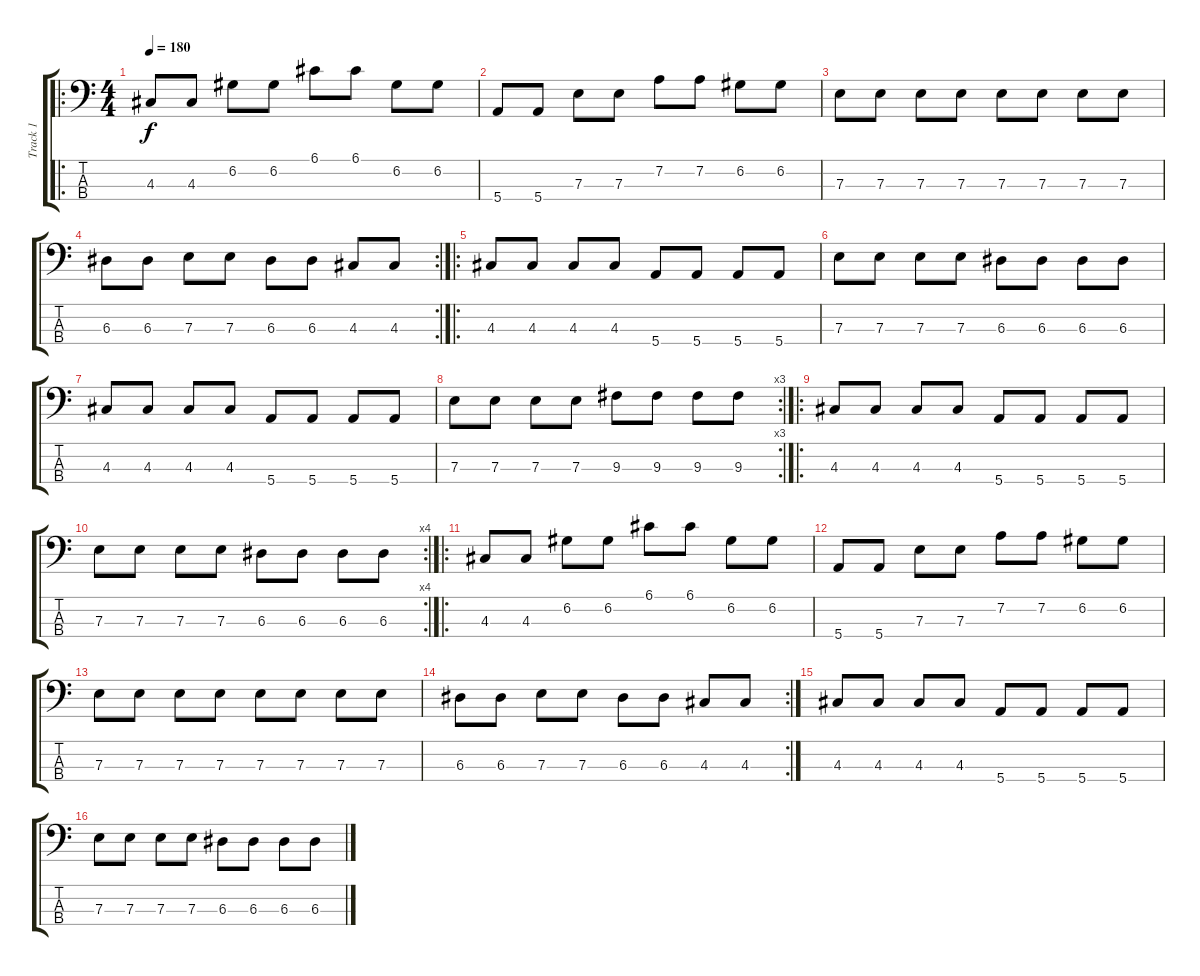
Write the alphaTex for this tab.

\track ("Track 1" "Track 1") {instrument electricbasspick}
\staff {score tabs}
\tuning (G2 D2 A1 E1) {hide}
\ro
\ts (4 4)
\tempo 180
\clef f4
\ks c
4.3.8{dy f} 4.3.8 6.2.8 6.2.8 6.1.8 6.1.8 6.2.8 6.2.8 |
5.4.8 5.4.8 7.3.8 7.3.8 7.2.8 7.2.8 6.2.8 6.2.8 |
7.3.8 7.3.8 7.3.8 7.3.8 7.3.8 7.3.8 7.3.8 7.3.8 |
\rc 2
6.3.8 6.3.8 7.3.8 7.3.8 6.3.8 6.3.8 4.3.8 4.3.8 |
\ro
4.3.8 4.3.8 4.3.8 4.3.8 5.4.8 5.4.8 5.4.8 5.4.8 |
7.3.8 7.3.8 7.3.8 7.3.8 6.3.8 6.3.8 6.3.8 6.3.8 |
4.3.8 4.3.8 4.3.8 4.3.8 5.4.8 5.4.8 5.4.8 5.4.8 |
\rc 3
7.3.8 7.3.8 7.3.8 7.3.8 9.3.8 9.3.8 9.3.8 9.3.8 |
\ro
4.3.8 4.3.8 4.3.8 4.3.8 5.4.8 5.4.8 5.4.8 5.4.8 |
\rc 4
7.3.8 7.3.8 7.3.8 7.3.8 6.3.8 6.3.8 6.3.8 6.3.8 |
\ro
4.3.8 4.3.8 6.2.8 6.2.8 6.1.8 6.1.8 6.2.8 6.2.8 |
5.4.8 5.4.8 7.3.8 7.3.8 7.2.8 7.2.8 6.2.8 6.2.8 |
7.3.8 7.3.8 7.3.8 7.3.8 7.3.8 7.3.8 7.3.8 7.3.8 |
\rc 2
6.3.8 6.3.8 7.3.8 7.3.8 6.3.8 6.3.8 4.3.8 4.3.8 |
4.3.8 4.3.8 4.3.8 4.3.8 5.4.8 5.4.8 5.4.8 5.4.8 |
7.3.8 7.3.8 7.3.8 7.3.8 6.3.8 6.3.8 6.3.8 6.3.8
